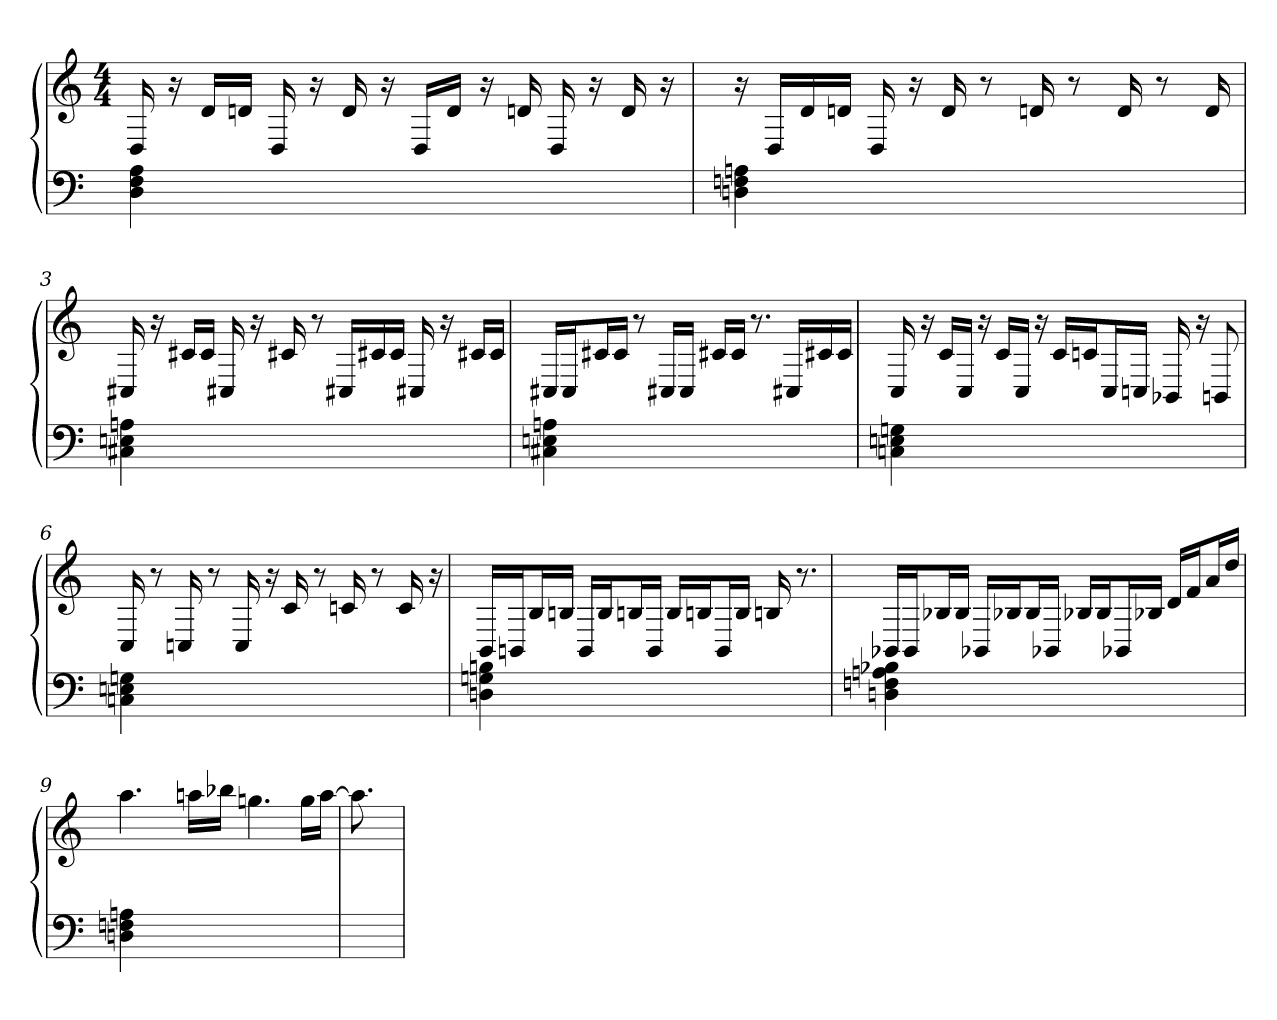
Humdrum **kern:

**kern	**kern
*part2	*part1
*staff2	*staff1
*	*M4/4
=1	=1
4D 4F 4A	16D
.	16r
.	16dLL
.	16dnJJ
2.ryy	16D
.	16r
.	16d
.	16r
.	16DLL
.	16dJJ
.	16r
.	16dn
.	16D
.	16r
.	16d
.	16r
=2	=2
4Dn 4Fn 4An	16r
.	16DLL
.	16d
.	16dnJJ
2.ryy	16D
.	16r
.	16d
.	8r
.	16dn
.	8r
.	16d
.	8r
.	16d
=3	=3
4An 4C#X 4En	16C#X
.	16r
.	16c#XLL
.	16c#JJ
2.ryy	16C#X
.	16r
.	16c#X
.	8r
.	16C#XLL
.	16c#X
.	16c#JJ
.	16C#X
.	16r
.	16c#XLL
.	16c#JJ
=4	=4
4An 4C#X 4En	16C#XLL
.	16C#J
.	16c#XL
.	16c#JJ
2.ryy	8r
.	16C#XLL
.	16C#JJ
.	16c#XLL
.	16c#JJ
.	8.r
.	16C#XLL
.	16c#X
.	16c#JJ
=5	=5
4Cn 4En 4Gn	16C
.	16r
.	16cLL
.	16CJJ
2.ryy	16r
.	16cLL
.	16CJJ
.	16r
.	16cLL
.	16cnJ
.	16CL
.	16CnJJ
.	16BB-X
.	16r
.	8BBn
=6	=6
4Cn 4En 4Gn	16C
.	8r
.	16Cn
2.ryy	8r
.	16C
.	16r
.	16c
.	8r
.	16cn
.	8r
.	16c
.	16r
=7	=7
4Gn 4Bn 4Dn	16BBLL
.	16BBnJ
.	16BL
.	16BnJJ
2.ryy	16BBLL
.	16BJ
.	16BnL
.	16BBJJ
.	16BLL
.	16BnJ
.	16BBL
.	16BJJ
.	16Bn
.	8.r
=8	=8
4B-X 4Dn 4Fn 4An	16BB-XLL
.	16BB-J
.	16B-XL
.	16B-JJ
2.ryy	16BB-XLL
.	16B-XJ
.	16B-L
.	16BB-XJJ
.	16B-XLL
.	16B-J
.	16BB-XL
.	16B-XJJ
.	16dLL
.	16fJ
.	16aL
.	16ddJJ
=9	=9
4Dn 4Fn 4An	4.aa
2.ryy	.
.	16aanLL
.	16bb-XJJ
.	4.ggn
.	16ggLL
.	[16aaJJ
=10	=10
4ryy	8.aa]
.	16ryy
=	=
*-	*-
